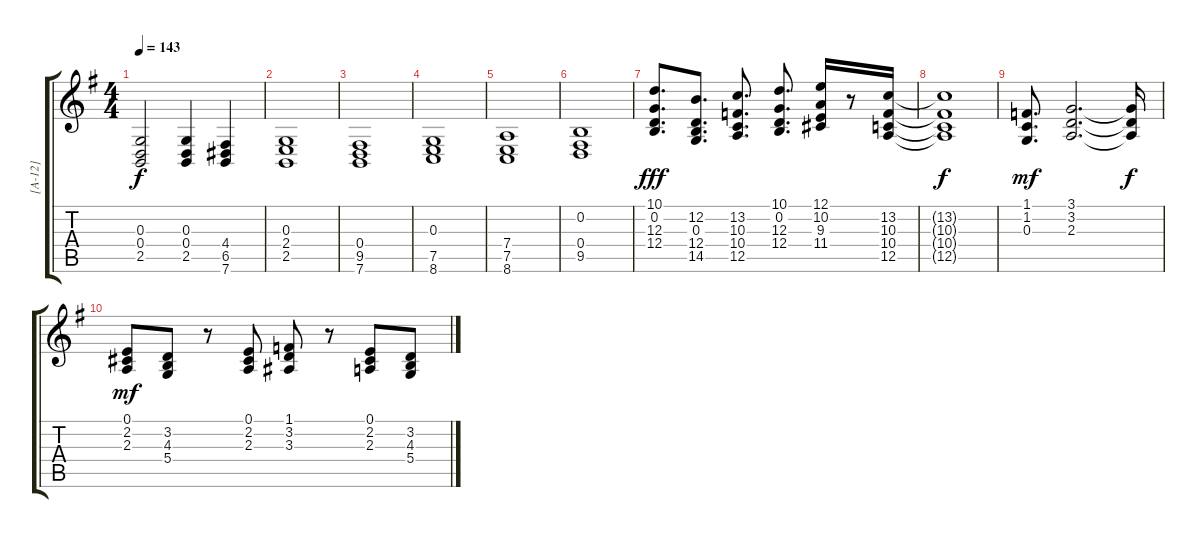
\track ("[A-12] " "[A-12] ") {instrument stringensemble1}
\staff {score tabs}
\tuning (E4 B3 G3 D3 A2 E2) {hide}
\ts (4 4)
\tempo 143
\clef g2
\ks g
(0.3 0.4 2.5).2{dy f} (0.3 0.4 2.5).4 (4.4 6.5 7.6).4 |
(0.3 2.4 2.5).1 |
(0.4 9.5 7.6).1 |
(0.3 7.5 8.6).1 |
(7.4 7.5 8.6).1 |
(0.2 0.4 9.5).1 |
(10.1 0.2 12.3 12.4).8{d dy fff} (12.2 0.3 12.4 14.5).8{d} (13.2 10.3 10.4 12.5).8{d} (10.1 0.2 12.3 12.4).8{d} (12.1 10.2 9.3 11.4).16 r.8 (13.2 10.3 10.4 12.5).16 |
(13.2{t} 10.3{t} 10.4{t} 12.5{t}).1{dy f} |
(1.1 1.2 0.3).8{d dy mf volume 11} (3.1 3.2 2.3).2{d} (3.1{t} 3.2{t} 2.3{t}).16{dy f} |
(0.1 2.2 2.3).8{dy mf} (3.2 4.3 5.4).8 r.8 (0.1 2.2 2.3).8 (1.1 3.2 3.3).8 r.8 (0.1 2.2 2.3).8 (3.2 4.3 5.4).8
